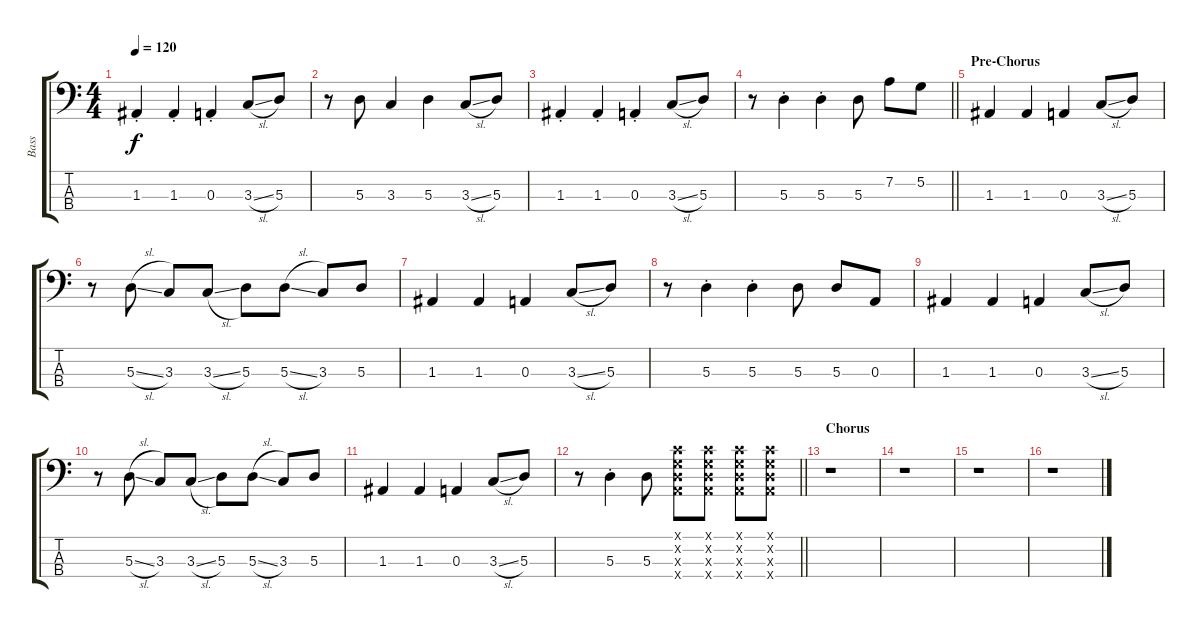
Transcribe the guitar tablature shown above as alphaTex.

\track ("Bass" "Bass") {instrument electricbassfinger}
\staff {score tabs}
\tuning (G2 D2 A1 E1) {hide}
\ts (4 4)
\tempo 120
\clef f4
\ks c
1.3{st}.4{dy f} 1.3{st}.4 0.3{st}.4 3.3{sl}.8 5.3.8 |
r.8 5.3.8 3.3.4 5.3.4 3.3{sl}.8 5.3.8 |
1.3{st}.4 1.3{st}.4 0.3{st}.4 3.3{sl}.8 5.3.8 |
\barLineRight lightlight
r.8 5.3{st}.4 5.3{st}.4 5.3.8 7.2.8 5.2.8 |
\section ("" "Pre-Chorus")
1.3.4 1.3.4 0.3.4 3.3{sl}.8 5.3.8 |
r.8 5.3{sl}.8 3.3.8 3.3{sl}.8 5.3.8 5.3{sl}.8 3.3.8 5.3.8 |
1.3.4 1.3.4 0.3.4 3.3{sl}.8 5.3.8 |
r.8 5.3{st}.4 5.3{st}.4 5.3.8 5.3.8 0.3.8 |
1.3.4 1.3.4 0.3.4 3.3{sl}.8 5.3.8 |
r.8 5.3{sl}.8 3.3.8 3.3{sl}.8 5.3.8 5.3{sl}.8 3.3.8 5.3.8 |
1.3.4 1.3.4 0.3.4 3.3{sl}.8 5.3.8 |
\barLineRight lightlight
r.8 5.3{st}.4 5.3.8 (5.1{x} 5.2{x} 5.3{x} 5.4{x}).8 (5.1{x} 5.2{x} 5.3{x} 5.4{x}).8 (5.1{x} 5.2{x} 5.3{x} 5.4{x}).8 (5.1{x} 5.2{x} 5.3{x} 5.4{x}).8 |
\section ("" "Chorus")
r.1 |
r.1 |
r.1 |
r.1
